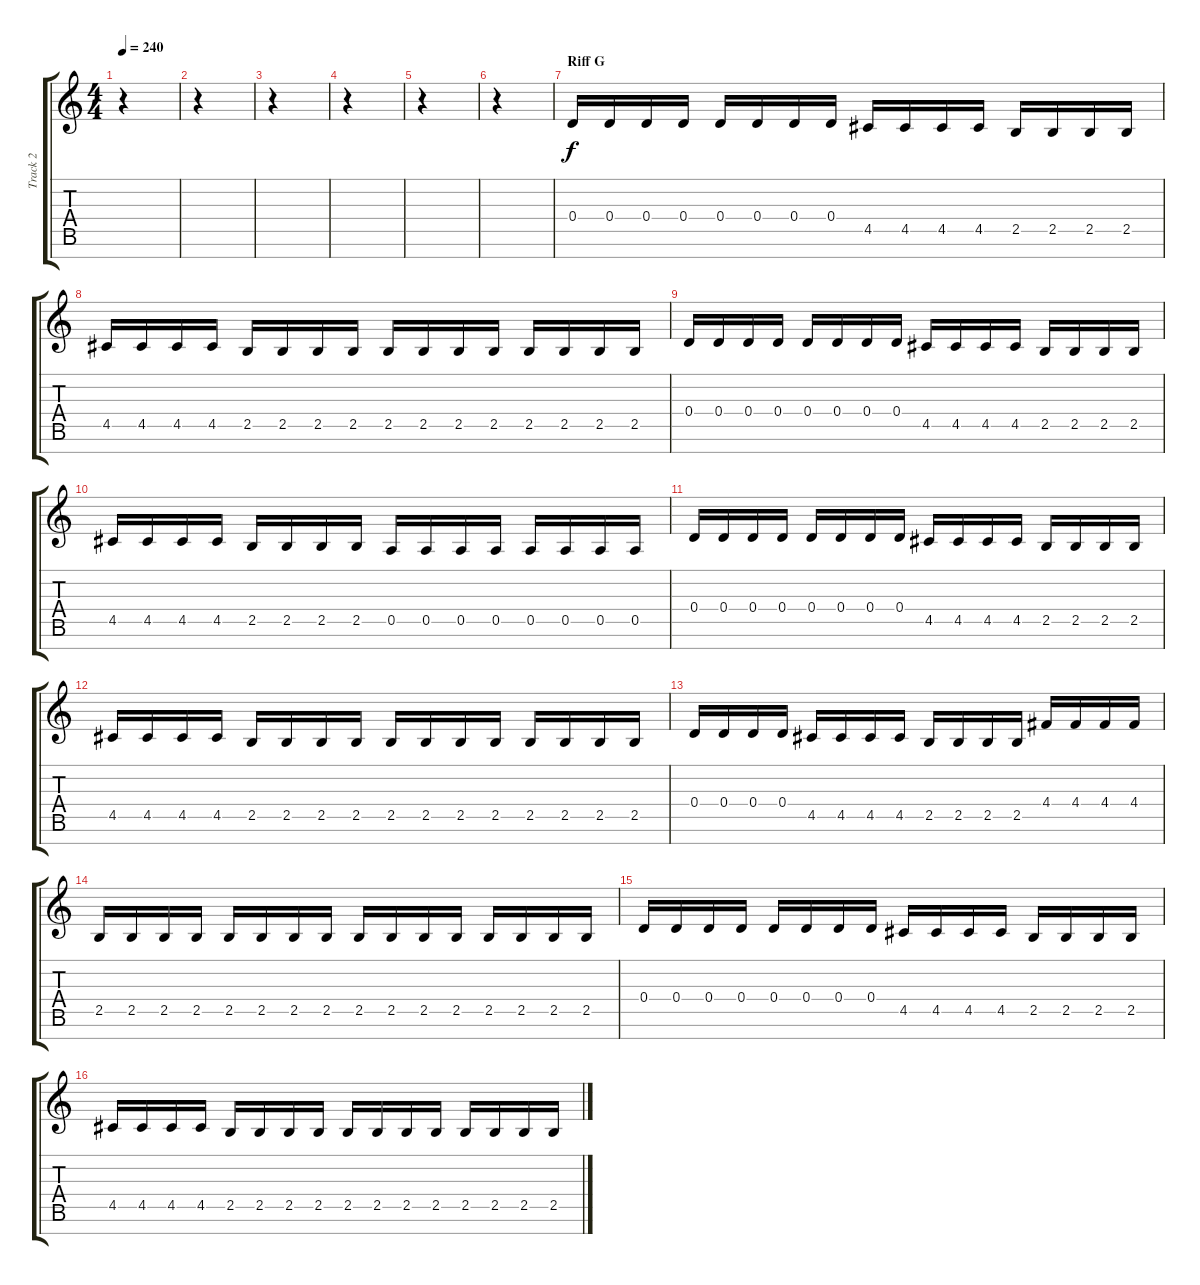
\track ("Track 2" "Track 2") {instrument distortionguitar}
\staff {score tabs}
\tuning (E4 B3 G3 D3 A2 E2 B1) {hide}
\ts (4 4)
\tempo 240
\clef g2
\ks c
r.4{dy f} |
r.4 |
r.4 |
r.4 |
r.4 |
r.4 |
\section ("" "Riff G")
0.4.16 0.4.16 0.4.16 0.4.16 0.4.16 0.4.16 0.4.16 0.4.16 4.5.16 4.5.16 4.5.16 4.5.16 2.5.16 2.5.16 2.5.16 2.5.16 |
4.5.16 4.5.16 4.5.16 4.5.16 2.5.16 2.5.16 2.5.16 2.5.16 2.5.16 2.5.16 2.5.16 2.5.16 2.5.16 2.5.16 2.5.16 2.5.16 |
0.4.16 0.4.16 0.4.16 0.4.16 0.4.16 0.4.16 0.4.16 0.4.16 4.5.16 4.5.16 4.5.16 4.5.16 2.5.16 2.5.16 2.5.16 2.5.16 |
4.5.16 4.5.16 4.5.16 4.5.16 2.5.16 2.5.16 2.5.16 2.5.16 0.5.16 0.5.16 0.5.16 0.5.16 0.5.16 0.5.16 0.5.16 0.5.16 |
0.4.16 0.4.16 0.4.16 0.4.16 0.4.16 0.4.16 0.4.16 0.4.16 4.5.16 4.5.16 4.5.16 4.5.16 2.5.16 2.5.16 2.5.16 2.5.16 |
4.5.16 4.5.16 4.5.16 4.5.16 2.5.16 2.5.16 2.5.16 2.5.16 2.5.16 2.5.16 2.5.16 2.5.16 2.5.16 2.5.16 2.5.16 2.5.16 |
0.4.16 0.4.16 0.4.16 0.4.16 4.5.16 4.5.16 4.5.16 4.5.16 2.5.16 2.5.16 2.5.16 2.5.16 4.4.16 4.4.16 4.4.16 4.4.16 |
2.5.16 2.5.16 2.5.16 2.5.16 2.5.16 2.5.16 2.5.16 2.5.16 2.5.16 2.5.16 2.5.16 2.5.16 2.5.16 2.5.16 2.5.16 2.5.16 |
0.4.16 0.4.16 0.4.16 0.4.16 0.4.16 0.4.16 0.4.16 0.4.16 4.5.16 4.5.16 4.5.16 4.5.16 2.5.16 2.5.16 2.5.16 2.5.16 |
4.5.16 4.5.16 4.5.16 4.5.16 2.5.16 2.5.16 2.5.16 2.5.16 2.5.16 2.5.16 2.5.16 2.5.16 2.5.16 2.5.16 2.5.16 2.5.16
